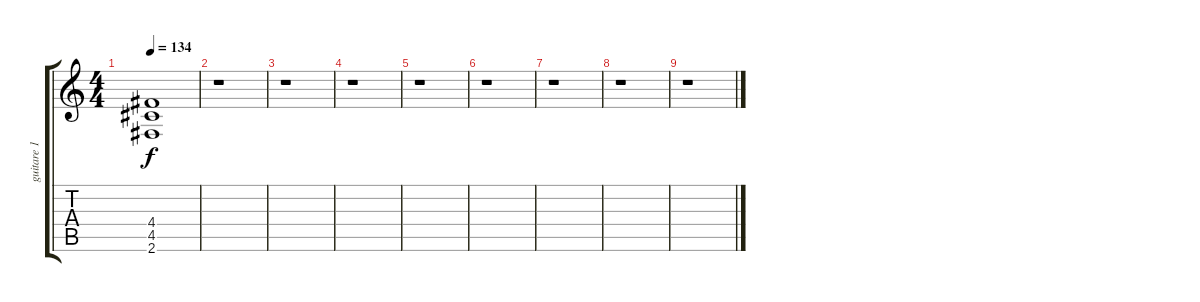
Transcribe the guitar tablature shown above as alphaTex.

\track ("guitare 1 (clean)" "guitare 1 ") {instrument electricguitarclean}
\staff {score tabs}
\tuning (E4 B3 G3 D3 A2 E2) {hide}
\ts (4 4)
\tempo 134
\clef g2
\ks c
(4.4 4.5 2.6).1{dy f} |
r.1 |
r.1 |
r.1 |
r.1 |
r.1 |
r.1 |
r.1 |
r.1
